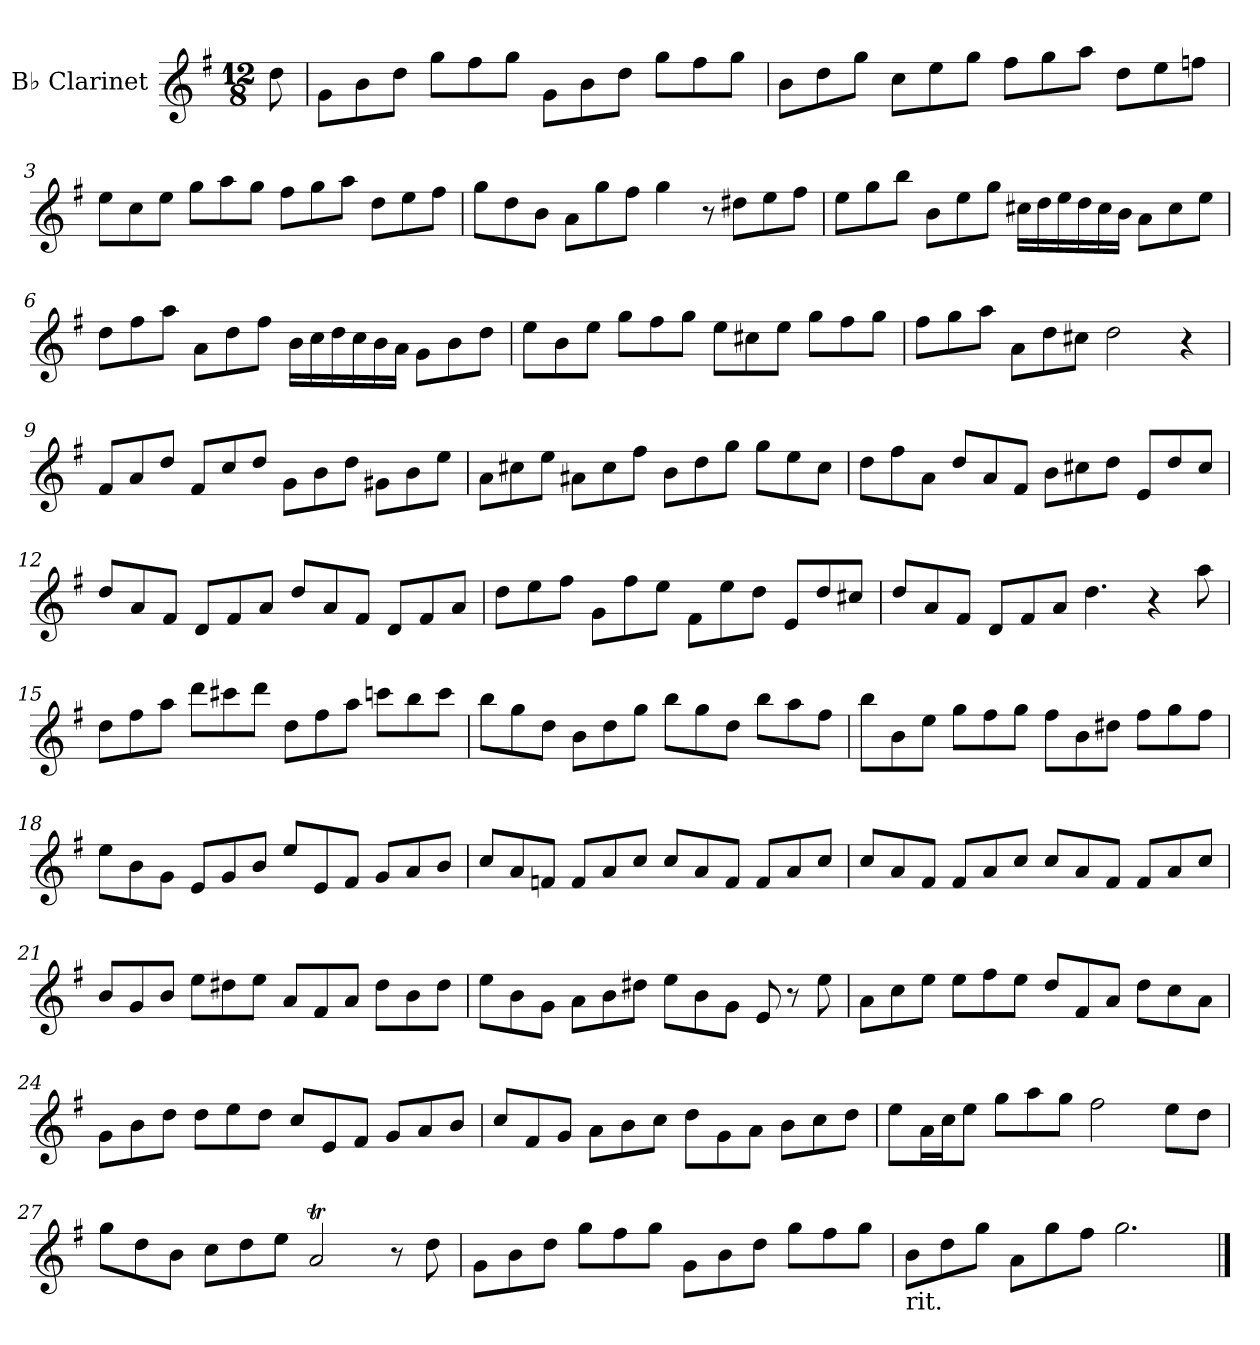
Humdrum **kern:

**kern
*part1
*staff1
*I"B♭ Clarinet
*I'B♭ Cl.
*clefG2
*ITrd1c2
*k[b-]
*M12/8
*MM150
=
8cc\
=1
8f\L
8a\
8cc\J
8ff\L
8ee\
8ff\J
8f\L
8a\
8cc\J
8ff\L
8ee\
8ff\J
=2
8a\L
8cc\
8ff\J
8b-\L
8dd\
8ff\J
8ee\L
8ff\
8gg\J
8cc\L
8dd\
8ee-X\J
=3
8dd\L
8b-\
8dd\J
8ff\L
8gg\
8ff\J
8ee\L
8ff\
8gg\J
8cc\L
8dd\
8ee\J
=4
8ff\L
8cc\
8a\J
8g\L
8ff\
8ee\J
4ff\
8r
8cc#X\L
8dd\
8ee\J
=5
8dd\L
8ff\
8aa\J
8a\L
8dd\
8ff\J
16bn\LL
16cc\
16dd\
16cc\
16b\
16a\JJ
8g\L
8b\
8dd\J
=6
8cc\L
8ee\
8gg\J
8g\L
8cc\
8ee\J
16a\LL
16b-\
16cc\
16b-\
16a\
16g\JJ
8f\L
8a\
8cc\J
=7
8dd\L
8a\
8dd\J
8ff\L
8ee\
8ff\J
8dd\L
8bn\
8dd\J
8ff\L
8ee\
8ff\J
=8
8ee\L
8ff\
8gg\J
8g\L
8cc\
8bn\J
2cc\
4r
=9
8e/L
8g/
8cc/J
8e/L
8b-/
8cc/J
8f\L
8a\
8cc\J
8f#X\L
8a\
8dd\J
=10
8g\L
8bn\
8dd\J
8g#X\L
8b\
8ee\J
8a\L
8cc\
8ff\J
8ff\L
8dd\
8b\J
=11
8cc\L
8ee\
8g\J
8cc/L
8g/
8e/J
8a\L
8bn\
8cc\J
8d/L
8cc/
8b/J
=12
8cc/L
8g/
8e/J
8c/L
8e/
8g/J
8cc/L
8g/
8e/J
8c/L
8e/
8g/J
=13
8cc\L
8dd\
8ee\J
8f\L
8ee\
8dd\J
8e\L
8dd\
8cc\J
8d/L
8cc/
8bn/J
=14
8cc/L
8g/
8e/J
8c/L
8e/
8g/J
4.cc\
4r
8gg\
=15
8cc\L
8ee\
8gg\J
8ccc\L
8bbn\
8ccc\J
8cc\L
8ee\
8gg\J
8bb-X\L
8aa\
8bb-\J
=16
8aa\L
8ff\
8cc\J
8a\L
8cc\
8ff\J
8aa\L
8ff\
8cc\J
8aa\L
8gg\
8ee\J
=17
8aa\L
8a\
8dd\J
8ff\L
8ee\
8ff\J
8ee\L
8a\
8cc#X\J
8ee\L
8ff\
8ee\J
=18
8dd\L
8a\
8f\J
8d/L
8f/
8a/J
8dd/L
8d/
8e/J
8f/L
8g/
8a/J
=19
8b-/L
8g/
8e-X/J
8e-/L
8g/
8b-/J
8b-/L
8g/
8e-/J
8e-/L
8g/
8b-/J
=20
8b-/L
8g/
8e/J
8e/L
8g/
8b-/J
8b-/L
8g/
8e/J
8e/L
8g/
8b-/J
=21
8a/L
8f/
8a/J
8dd\L
8cc#X\
8dd\J
8g/L
8e/
8g/J
8cc#\L
8a\
8cc#\J
=22
8dd\L
8a\
8f\J
8g\L
8a\
8cc#X\J
8dd\L
8a\
8f\J
8d/
8r
8dd\
=23
8g\L
8b-\
8dd\J
8dd\L
8ee\
8dd\J
8cc/L
8e/
8g/J
8cc\L
8b-\
8g\J
=24
8f\L
8a\
8cc\J
8cc\L
8dd\
8cc\J
8b-/L
8d/
8e/J
8f/L
8g/
8a/J
=25
8b-/L
8e/
8f/J
8g\L
8a\
8b-\J
8cc\L
8f\
8g\J
8a\L
8b-\
8cc\J
=26
8dd\L
16g\L
16b-\J
8dd\J
8ff\L
8gg\
8ff\J
2ee\
8dd\L
8cc\J
=27
8ff\L
8cc\
8a\J
8b-\L
8cc\
8dd\J
2gT/
8r
8cc\
=28
8f\L
8a\
8cc\J
8ff\L
8ee\
8ff\J
8f\L
8a\
8cc\J
8ff\L
8ee\
8ff\J
=29
*MM120
!LO:TX:b:t=rit.
8a\L
8cc\
8ff\J
*MM90
8g\L
8ff\
8ee\J
2.ff\
==
*-
